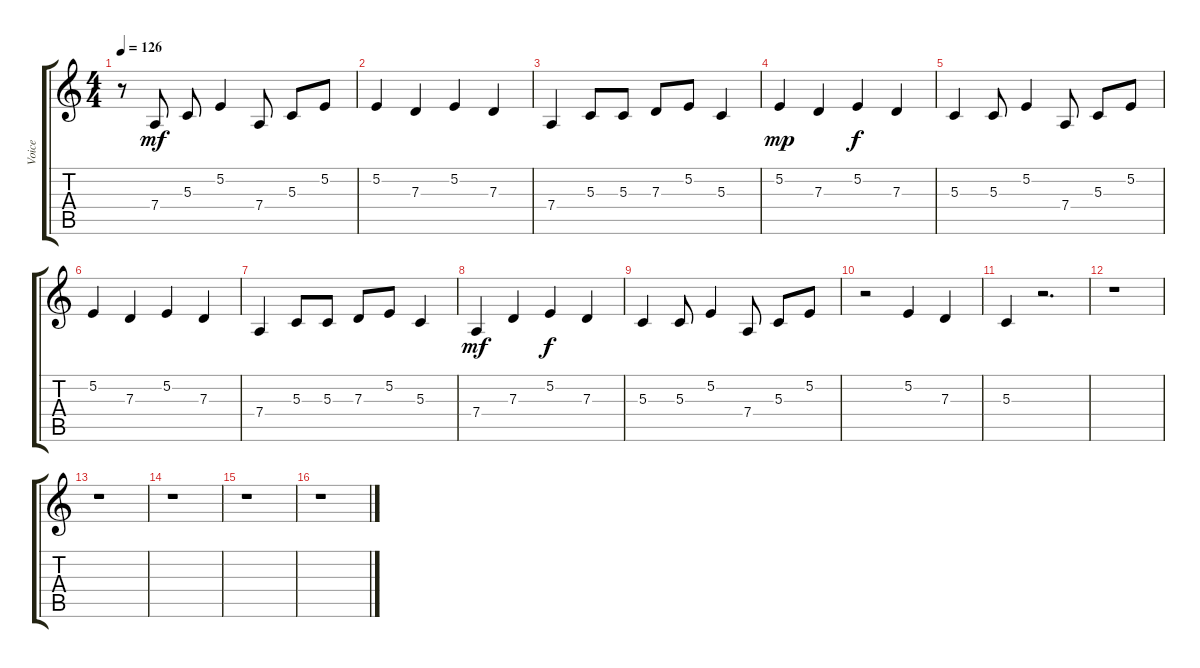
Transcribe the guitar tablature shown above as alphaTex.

\track ("Voice" "Voice") {instrument trumpet}
\staff {score tabs}
\tuning (E4 B3 G3 D3 A2 E2) {hide}
\ts (4 4)
\tempo 126
\clef g2
\ks c
r.8{dy mp} 7.4.8{dy mf} 5.3.8 5.2.4 7.4.8 5.3.8 5.2.8 |
5.2.4 7.3.4 5.2.4 7.3.4 |
7.4.4 5.3.8 5.3.8 7.3.8 5.2.8 5.3.4 |
5.2.4{dy mp} 7.3.4 5.2.4{dy f} 7.3.4 |
5.3.4 5.3.8 5.2.4 7.4.8 5.3.8 5.2.8 |
5.2.4 7.3.4 5.2.4 7.3.4 |
7.4.4 5.3.8 5.3.8 7.3.8 5.2.8 5.3.4 |
7.4.4{dy mf} 7.3.4 5.2.4{dy f} 7.3.4 |
5.3.4 5.3.8 5.2.4 7.4.8 5.3.8 5.2.8 |
r.2 5.2.4 7.3.4 |
5.3.4 r.2{d} |
r.1 |
r.1 |
r.1 |
r.1 |
r.1
